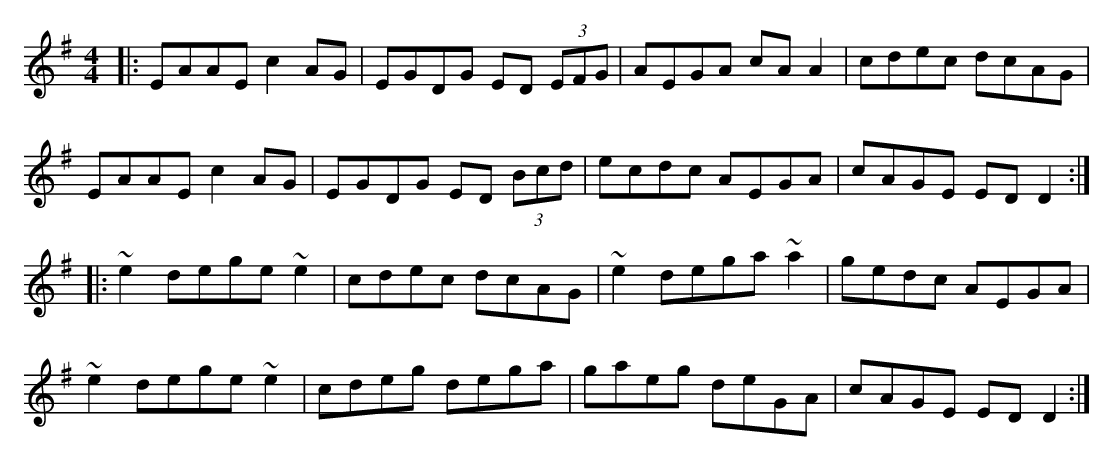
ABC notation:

X:1
M:4/4
K:Ador
|:EAAE c2 AG|EGDG ED (3EFG|AEGA cA A2|cdec dcAG|
EAAE c2 AG|EGDG ED (3Bcd|ecdc AEGA|cAGE ED D2:|
|:~e2 dege ~e2|cdec dcAG|~e2 dega ~a2|gedc AEGA|
~e2 dege ~e2|cdeg dega|gaeg deGA|cAGE ED D2:|
